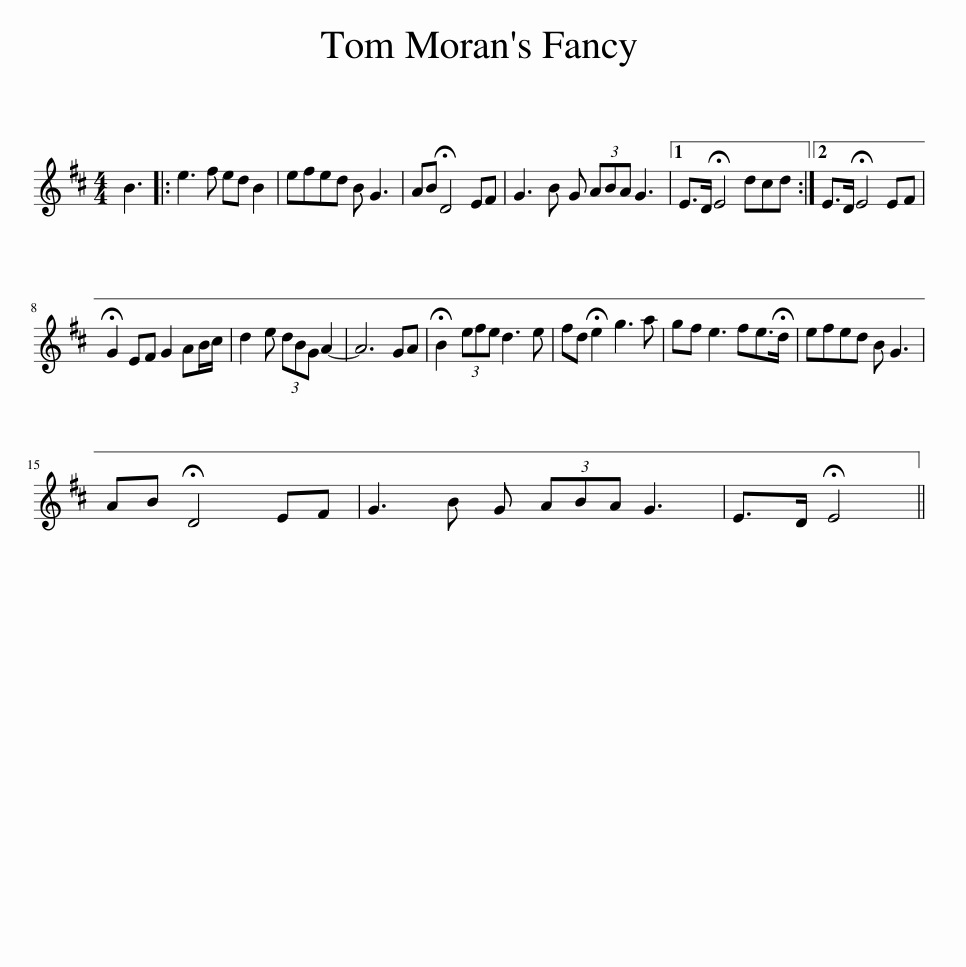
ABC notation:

X:1
L:1/8
M:4/4
I:linebreak $
K:D
V:1 treble
V:1
 B3 |: e3 f ed B2 | efed B G3 | AB !fermata!D4 EF | G3 B G (3ABA G3 |1 %5
 E>D !fermata!E4 dcd :|2 E>D !fermata!E4 EF |$ !fermata!G2 EF G2 AB/c/ | d2 e (3dBG A2- | A6 GA | %10
 !fermata!B2 (3efe d3 e | fd !fermata!e2 g3 a | gf e3 fe>!fermata!d | efed B G3 |$ AB !fermata!D4 EF | %15
 G3 B G (3ABA G3 | E>D !fermata!E4 || %17
